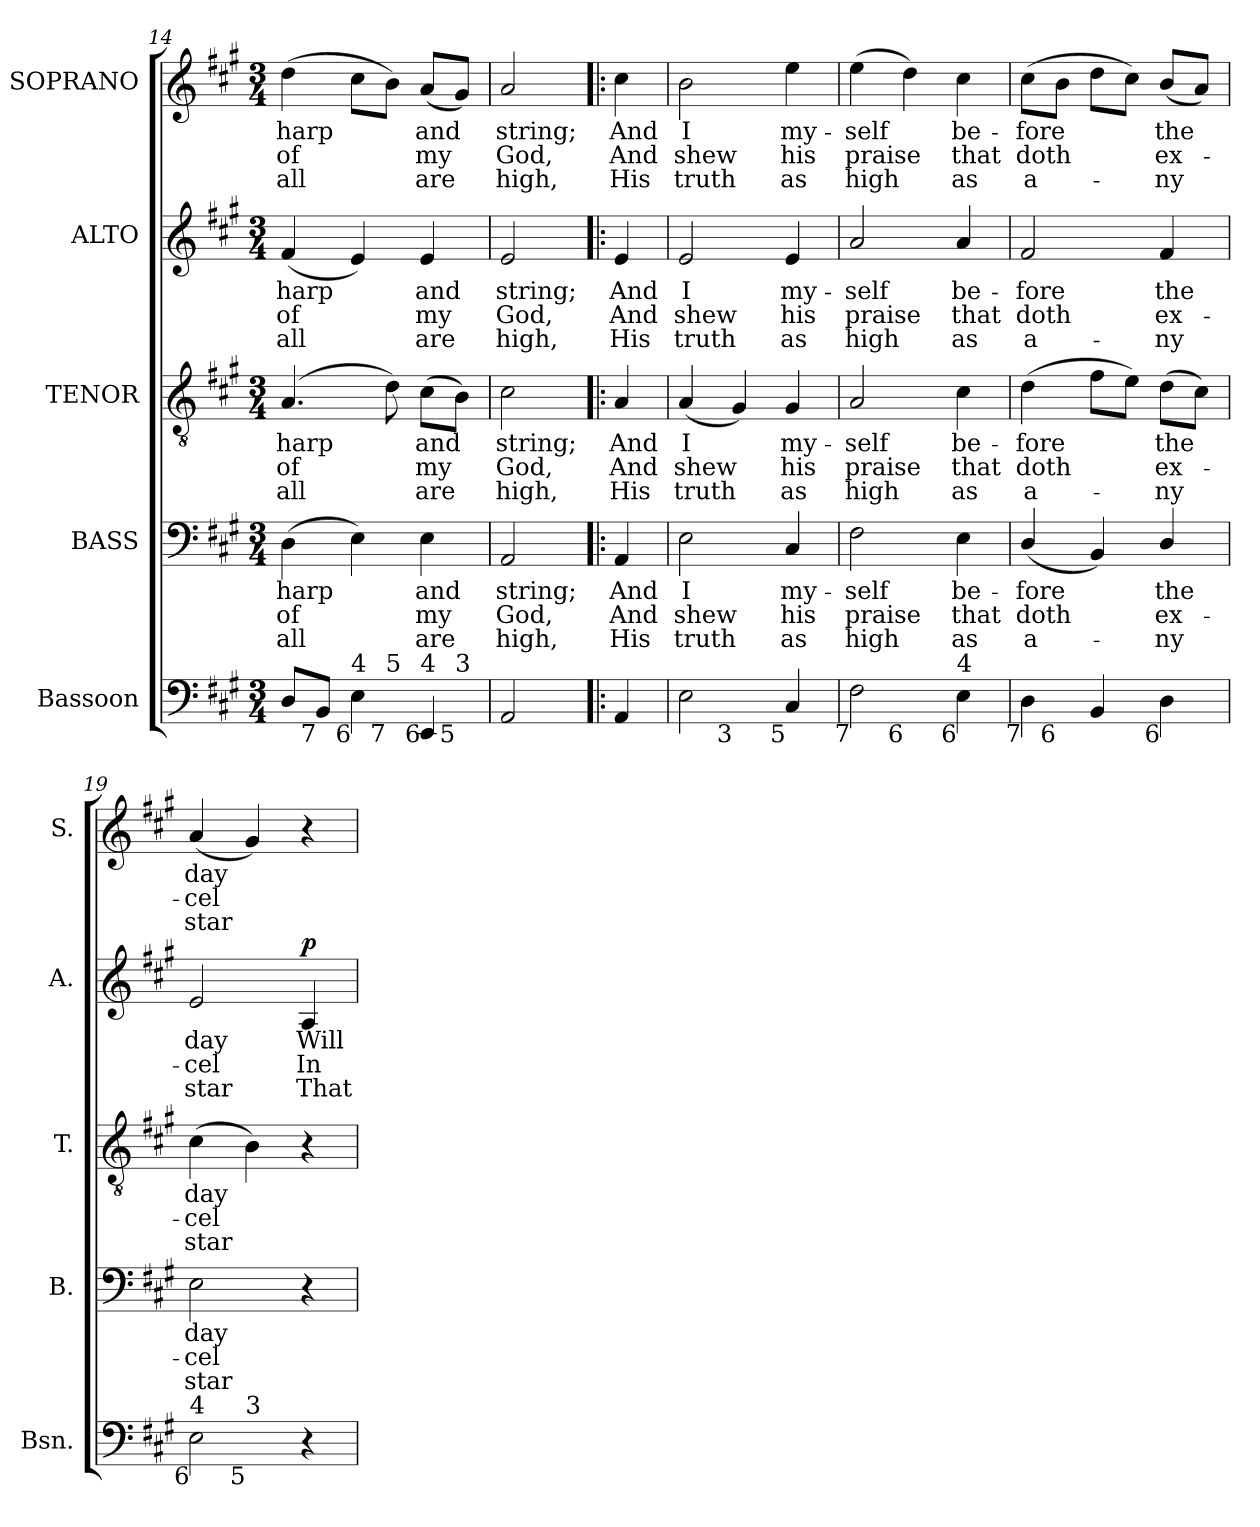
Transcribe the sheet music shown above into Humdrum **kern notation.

**kern	**kern	**text	**text	**text	**kern	**text	**text	**text	**kern	**text	**text	**text	**dynam	**kern	**text	**text	**text
*part5	*part4	*part4	*part4	*part4	*part3	*part3	*part3	*part3	*part2	*part2	*part2	*part2	*part2	*part1	*part1	*part1	*part1
*staff5	*staff4	*staff4	*staff4	*staff4	*staff3	*staff3	*staff3	*staff3	*staff2	*staff2	*staff2	*staff2	*staff2	*staff1	*staff1	*staff1	*staff1
*I"Bassoon	*I"BASS	*	*	*	*I"TENOR	*	*	*	*I"ALTO	*	*	*	*	*I"SOPRANO	*	*	*
*I'Bsn.	*I'B.	*	*	*	*I'T.	*	*	*	*I'A.	*	*	*	*	*I'S.	*	*	*
*clefF4	*clefF4	*	*	*	*clefGv2	*	*	*	*clefG2	*	*	*	*	*clefG2	*	*	*
*	*	*	*	*	*ITrd7c12	*	*	*	*	*	*	*	*	*	*	*	*
*k[f#c#g#]	*k[f#c#g#]	*	*	*	*k[f#c#g#]	*	*	*	*k[f#c#g#]	*	*	*	*	*k[f#c#g#]	*	*	*
*A:	*A:	*	*	*	*A:	*	*	*	*A:	*	*	*	*	*A:	*	*	*
*M3/4	*M3/4	*	*	*	*M3/4	*	*	*	*M3/4	*	*	*	*	*M3/4	*	*	*
=14	=14	=14	=14	=14	=14	=14	=14	=14	=14	=14	=14	=14	=14	=14	=14	=14	=14
!	!	!LO:LY:b:color=#000000	!LO:LY:b:color=#000000	!LO:LY:b:color=#000000	!	!	!	!	!	!	!	!	!	!	!	!	!
!	!	!	!	!	!	!LO:LY:b:color=#000000	!LO:LY:b:color=#000000	!LO:LY:b:color=#000000	!	!	!	!	!	!	!	!	!
!	!	!	!	!	!	!	!	!	!	!LO:LY:b:color=#000000	!LO:LY:b:color=#000000	!LO:LY:b:color=#000000	!	!	!	!	!
!	!	!	!	!	!	!	!	!	!	!	!	!	!	!	!LO:LY:b:color=#000000	!LO:LY:b:color=#000000	!LO:LY:b:color=#000000
*^	*	*	*	*	*	*	*	*	*	*	*	*	*	*	*	*	*
*	*^	*	*	*	*	*	*	*	*	*	*	*	*	*	*	*	*	*
8Di/L	4.ryy	2ryy	(4Di\	harp	of	all	(4.AAi/	harp	of	all	(4f#i/	harp	of	all	.	(4ddi\	harp	of	all
!LO:TX:b:rj:t=7	!	!	!	!	!	!	!	!	!	!	!	!	!	!	!	!	!	!	!
8BBi/J	.	.	.	.	.	.	.	.	.	.	.	.	.	.	.	.	.	.	.
!LO:TX:b:rj:t=6	!	!	!	!	!	!	!	!	!	!	!	!	!	!	!	!	!	!	!
!LO:TX:t=4	!	!	!	!	!	!	!	!	!	!	!	!	!	!	!	!	!	!	!
4Ei\	.	.	4Ei\)	.	.	.	.	.	.	.	4ei/)	.	.	.	.	8cc#i\L	.	.	.
!	!LO:TX:b:rj:t=7	!	!	!	!	!	!	!	!	!	!	!	!	!	!	!	!	!	!
!	!LO:TX:t=5	!	!	!	!	!	!	!	!	!	!	!	!	!	!	!	!	!	!
.	4.ryy	.	.	.	.	.	8Di\)	.	.	.	.	.	.	.	.	8bi\J)	.	.	.
!	!	!	!	!LO:LY:b:color=#000000	!LO:LY:b:color=#000000	!LO:LY:b:color=#000000	!	!	!	!	!	!	!	!	!	!	!	!	!
!	!	!	!	!	!	!	!	!LO:LY:b:color=#000000	!LO:LY:b:color=#000000	!LO:LY:b:color=#000000	!	!	!	!	!	!	!	!	!
!	!	!	!	!	!	!	!	!	!	!	!	!LO:LY:b:color=#000000	!LO:LY:b:color=#000000	!LO:LY:b:color=#000000	!	!	!	!	!
!LO:TX:b:rj:t=6	!	!	!	!	!	!	!	!	!	!	!	!	!	!	!	!	!	!	!
!LO:TX:t=4	!	!	!	!	!	!	!	!	!	!	!	!	!	!	!	!	!	!	!
!	!	!	!	!	!	!	!	!	!	!	!	!	!	!	!	!	!LO:LY:b:color=#000000	!LO:LY:b:color=#000000	!LO:LY:b:color=#000000
4EEi/	.	8ryy	4Ei\	and	my	are	(8C#i\L	and	my	are	4ei/	and	my	are	.	(8ai/L	and	my	are
!	!	!LO:TX:b:rj:t=5	!	!	!	!	!	!	!	!	!	!	!	!	!	!	!	!	!
!	!	!LO:TX:t=3	!	!	!	!	!	!	!	!	!	!	!	!	!	!	!	!	!
.	.	8ryy	.	.	.	.	8BBi\J)	.	.	.	.	.	.	.	.	8g#i/J)	.	.	.
*v	*v	*v	*	*	*	*	*	*	*	*	*	*	*	*	*	*	*	*	*
=15	=15	=15	=15	=15	=15	=15	=15	=15	=15	=15	=15	=15	=15	=15	=15	=15	=15
*^	*	*	*	*	*	*	*	*	*	*	*	*	*	*	*	*	*
*	*^	*	*	*	*	*	*	*	*	*	*	*	*	*	*	*	*	*
!	!	!	!	!LO:LY:b:color=#000000	!LO:LY:b:color=#000000	!LO:LY:b:color=#000000	!	!	!	!	!	!	!	!	!	!	!	!	!
*v	*v	*v	*	*	*	*	*	*	*	*	*	*	*	*	*	*	*	*	*
*^	*	*	*	*	*	*	*	*	*	*	*	*	*	*	*	*	*
*	*^	*	*	*	*	*	*	*	*	*	*	*	*	*	*	*	*	*
!	!	!	!	!	!	!	!	!LO:LY:b:color=#000000	!LO:LY:b:color=#000000	!LO:LY:b:color=#000000	!	!	!	!	!	!	!	!	!
*v	*v	*v	*	*	*	*	*	*	*	*	*	*	*	*	*	*	*	*	*
*^	*	*	*	*	*	*	*	*	*	*	*	*	*	*	*	*	*
*	*^	*	*	*	*	*	*	*	*	*	*	*	*	*	*	*	*	*
!	!	!	!	!	!	!	!	!	!	!	!	!LO:LY:b:color=#000000	!LO:LY:b:color=#000000	!LO:LY:b:color=#000000	!	!	!	!	!
*v	*v	*v	*	*	*	*	*	*	*	*	*	*	*	*	*	*	*	*	*
*^	*	*	*	*	*	*	*	*	*	*	*	*	*	*	*	*	*
*	*^	*	*	*	*	*	*	*	*	*	*	*	*	*	*	*	*	*
!	!	!	!	!	!	!	!	!	!	!	!	!	!	!	!	!	!LO:LY:b:color=#000000	!LO:LY:b:color=#000000	!LO:LY:b:color=#000000
*v	*v	*v	*	*	*	*	*	*	*	*	*	*	*	*	*	*	*	*	*
2AAi/	2AAi/	string;	God,	high,	2C#i\	string;	God,	high,	2ei/	string;	God,	high,	.	2ai/	string;	God,	high,
!!LO:PB:g=z
=15!|:	=15!|:	=15!|:	=15!|:	=15!|:	=15!|:	=15!|:	=15!|:	=15!|:	=15!|:	=15!|:	=15!|:	=15!|:	=15!|:	=15!|:	=15!|:	=15!|:	=15!|:
!	!	!LO:LY:b:color=#000000	!LO:LY:b:color=#000000	!LO:LY:b:color=#000000	!	!	!	!	!	!	!	!	!	!	!	!	!
!	!	!	!	!	!	!LO:LY:b:color=#000000	!LO:LY:b:color=#000000	!LO:LY:b:color=#000000	!	!	!	!	!	!	!	!	!
!	!	!	!	!	!	!	!	!	!	!LO:LY:b:color=#000000	!LO:LY:b:color=#000000	!LO:LY:b:color=#000000	!	!	!	!	!
!	!	!	!	!	!	!	!	!	!	!	!	!	!	!	!LO:LY:b:color=#000000	!LO:LY:b:color=#000000	!LO:LY:b:color=#000000
4AAi/	4AAi/	And	And	His	4AAi/	And	And	His	4ei/	And	And	His	.	4cc#i\	And	And	His
=16	=16	=16	=16	=16	=16	=16	=16	=16	=16	=16	=16	=16	=16	=16	=16	=16	=16
!	!	!LO:LY:b:color=#000000	!LO:LY:b:color=#000000	!LO:LY:b:color=#000000	!	!	!	!	!	!	!	!	!	!	!	!	!
!	!	!	!	!	!	!LO:LY:b:color=#000000	!LO:LY:b:color=#000000	!LO:LY:b:color=#000000	!	!	!	!	!	!	!	!	!
!	!	!	!	!	!	!	!	!	!	!LO:LY:b:color=#000000	!LO:LY:b:color=#000000	!LO:LY:b:color=#000000	!	!	!	!	!
!LO:TX:b:rj:t=4	!	!	!	!	!	!	!	!	!	!	!	!	!	!	!	!	!
!	!	!	!	!	!	!	!	!	!	!	!	!	!	!	!LO:LY:b:color=#000000	!LO:LY:b:color=#000000	!LO:LY:b:color=#000000
*^	*	*	*	*	*	*	*	*	*	*	*	*	*	*	*	*	*
2Ei\	4ryy	2Ei\	I	shew	truth	(4AAi/	I	shew	truth	2ei/	I	shew	truth	.	2bi\	I	shew	truth
!	!LO:TX:b:rj:t=3	!	!	!	!	!	!	!	!	!	!	!	!	!	!	!	!	!
.	2ryy	.	.	.	.	4GG#i/)	.	.	.	.	.	.	.	.	.	.	.	.
!	!	!	!LO:LY:b:color=#000000	!LO:LY:b:color=#000000	!LO:LY:b:color=#000000	!	!	!	!	!	!	!	!	!	!	!	!	!
!	!	!	!	!	!	!	!LO:LY:b:color=#000000	!LO:LY:b:color=#000000	!LO:LY:b:color=#000000	!	!	!	!	!	!	!	!	!
!	!	!	!	!	!	!	!	!	!	!	!LO:LY:b:color=#000000	!LO:LY:b:color=#000000	!LO:LY:b:color=#000000	!	!	!	!	!
!LO:TX:b:rj:t=5	!	!	!	!	!	!	!	!	!	!	!	!	!	!	!	!	!	!
!	!	!	!	!	!	!	!	!	!	!	!	!	!	!	!	!LO:LY:b:color=#000000	!LO:LY:b:color=#000000	!LO:LY:b:color=#000000
4C#i/	.	4C#i/	my-	his	as	4GG#i/	my-	his	as	4ei/	my-	his	as	.	4eei\	my-	his	as
=17	=17	=17	=17	=17	=17	=17	=17	=17	=17	=17	=17	=17	=17	=17	=17	=17	=17	=17
!	!	!	!LO:LY:b:color=#000000	!LO:LY:b:color=#000000	!LO:LY:b:color=#000000	!	!	!	!	!	!	!	!	!	!	!	!	!
!	!	!	!	!	!	!	!LO:LY:b:color=#000000	!LO:LY:b:color=#000000	!LO:LY:b:color=#000000	!	!	!	!	!	!	!	!	!
!	!	!	!	!	!	!	!	!	!	!	!LO:LY:b:color=#000000	!LO:LY:b:color=#000000	!LO:LY:b:color=#000000	!	!	!	!	!
!LO:TX:b:rj:t=7	!	!	!	!	!	!	!	!	!	!	!	!	!	!	!	!	!	!
!	!	!	!	!	!	!	!	!	!	!	!	!	!	!	!	!LO:LY:b:color=#000000	!LO:LY:b:color=#000000	!LO:LY:b:color=#000000
2F#i\	4ryy	2F#i\	-self	praise	high	2AAi/	-self	praise	high	2ai/	-self	praise	high	.	(4eei\	-self	praise	high
!	!LO:TX:b:rj:t=6	!	!	!	!	!	!	!	!	!	!	!	!	!	!	!	!	!
.	2ryy	.	.	.	.	.	.	.	.	.	.	.	.	.	4ddi\)	.	.	.
!	!	!	!LO:LY:b:color=#000000	!LO:LY:b:color=#000000	!LO:LY:b:color=#000000	!	!	!	!	!	!	!	!	!	!	!	!	!
!	!	!	!	!	!	!	!LO:LY:b:color=#000000	!LO:LY:b:color=#000000	!LO:LY:b:color=#000000	!	!	!	!	!	!	!	!	!
!	!	!	!	!	!	!	!	!	!	!	!LO:LY:b:color=#000000	!LO:LY:b:color=#000000	!LO:LY:b:color=#000000	!	!	!	!	!
!LO:TX:b:rj:t=6	!	!	!	!	!	!	!	!	!	!	!	!	!	!	!	!	!	!
!LO:TX:t=4	!	!	!	!	!	!	!	!	!	!	!	!	!	!	!	!	!	!
!	!	!	!	!	!	!	!	!	!	!	!	!	!	!	!	!LO:LY:b:color=#000000	!LO:LY:b:color=#000000	!LO:LY:b:color=#000000
4Ei\	.	4Ei\	be-	that	as	4C#i\	be-	that	as	4ai/	be-	that	as	.	4cc#i\	be-	that	as
=18	=18	=18	=18	=18	=18	=18	=18	=18	=18	=18	=18	=18	=18	=18	=18	=18	=18	=18
!	!	!	!LO:LY:b:color=#000000	!LO:LY:b:color=#000000	!LO:LY:b:color=#000000	!	!	!	!	!	!	!	!	!	!	!	!	!
!	!	!	!	!	!	!	!LO:LY:b:color=#000000	!LO:LY:b:color=#000000	!LO:LY:b:color=#000000	!	!	!	!	!	!	!	!	!
!	!	!	!	!	!	!	!	!	!	!	!LO:LY:b:color=#000000	!LO:LY:b:color=#000000	!LO:LY:b:color=#000000	!	!	!	!	!
!LO:TX:b:rj:t=7	!	!	!	!	!	!	!	!	!	!	!	!	!	!	!	!	!	!
!	!	!	!	!	!	!	!	!	!	!	!	!	!	!	!	!LO:LY:b:color=#000000	!LO:LY:b:color=#000000	!LO:LY:b:color=#000000
4Di\	8ryy	(4Di/	-fore	doth	a-	(4Di\	-fore	doth	a-	2f#i/	-fore	doth	a-	.	(8cc#i\L	-fore	doth	a-
!	!LO:TX:b:rj:t=6	!	!	!	!	!	!	!	!	!	!	!	!	!	!	!	!	!
.	2ryy	.	.	.	.	.	.	.	.	.	.	.	.	.	8bi\J	.	.	.
4BBi/	.	4BBi/)	.	.	.	8F#i\L	.	.	.	.	.	.	.	.	8ddi\L	.	.	.
.	.	.	.	.	.	8Ei\J)	.	.	.	.	.	.	.	.	8cc#i\J)	.	.	.
!	!	!	!LO:LY:b:color=#000000	!LO:LY:b:color=#000000	!LO:LY:b:color=#000000	!	!	!	!	!	!	!	!	!	!	!	!	!
!	!	!	!	!	!	!	!LO:LY:b:color=#000000	!LO:LY:b:color=#000000	!LO:LY:b:color=#000000	!	!	!	!	!	!	!	!	!
!	!	!	!	!	!	!	!	!	!	!	!LO:LY:b:color=#000000	!LO:LY:b:color=#000000	!LO:LY:b:color=#000000	!	!	!	!	!
!LO:TX:b:rj:t=6	!	!	!	!	!	!	!	!	!	!	!	!	!	!	!	!	!	!
!	!	!	!	!	!	!	!	!	!	!	!	!	!	!	!	!LO:LY:b:color=#000000	!LO:LY:b:color=#000000	!LO:LY:b:color=#000000
4Di\	.	4Di/	the	ex-	-ny	(8Di\L	the	ex-	-ny	4f#i/	the	ex-	-ny	.	(8bi/L	the	ex-	-ny
.	8ryy	.	.	.	.	8C#i\J)	.	.	.	.	.	.	.	.	8ai/J)	.	.	.
=19	=19	=19	=19	=19	=19	=19	=19	=19	=19	=19	=19	=19	=19	=19	=19	=19	=19	=19
!	!	!	!LO:LY:b:color=#000000	!LO:LY:b:color=#000000	!LO:LY:b:color=#000000	!	!	!	!	!	!	!	!	!	!	!	!	!
!	!	!	!	!	!	!	!LO:LY:b:color=#000000	!LO:LY:b:color=#000000	!LO:LY:b:color=#000000	!	!	!	!	!	!	!	!	!
!	!	!	!	!	!	!	!	!	!	!	!LO:LY:b:color=#000000	!LO:LY:b:color=#000000	!LO:LY:b:color=#000000	!	!	!	!	!
!LO:TX:b:rj:t=6	!	!	!	!	!	!	!	!	!	!	!	!	!	!	!	!	!	!
!LO:TX:t=4	!	!	!	!	!	!	!	!	!	!	!	!	!	!	!	!	!	!
!	!	!	!	!	!	!	!	!	!	!	!	!	!	!	!	!LO:LY:b:color=#000000	!LO:LY:b:color=#000000	!LO:LY:b:color=#000000
2Ei\	4ryy	2Ei\	day	-cel	star	(4C#i\	day	-cel	star	2ei/	day	-cel	star	.	(4ai/	day	-cel	star
!	!LO:TX:b:rj:t=5	!	!	!	!	!	!	!	!	!	!	!	!	!	!	!	!	!
!	!LO:TX:t=3	!	!	!	!	!	!	!	!	!	!	!	!	!	!	!	!	!
.	2ryy	.	.	.	.	4BBi\)	.	.	.	.	.	.	.	.	4g#i/)	.	.	.
!	!	!	!	!	!	!	!	!	!	!	!LO:LY:b:color=#000000	!LO:LY:b:color=#000000	!LO:LY:b:color=#000000	!	!	!	!	!
4r	.	4r	.	.	.	4r	.	.	.	4Ai/	Will	In	That	p	4r	.	.	.
*v	*v	*	*	*	*	*	*	*	*	*	*	*	*	*	*	*	*	*
=	=	=	=	=	=	=	=	=	=	=	=	=	=	=	=	=	=
*-	*-	*-	*-	*-	*-	*-	*-	*-	*-	*-	*-	*-	*-	*-	*-	*-	*-
